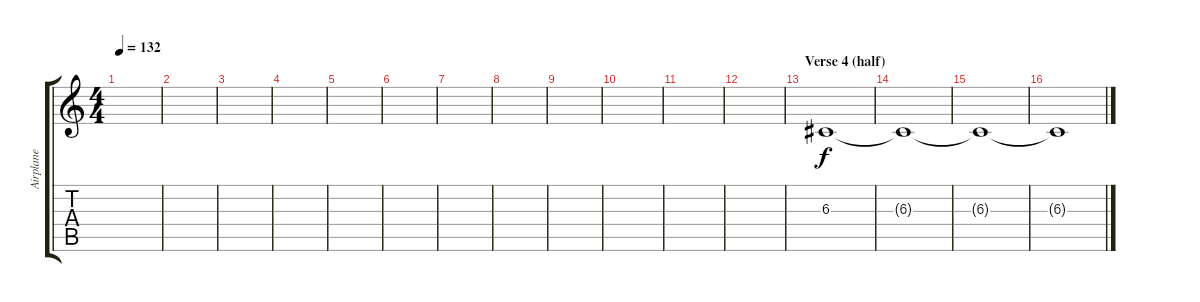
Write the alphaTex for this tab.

\track ("Airplane" "Airplane") {instrument helicopter}
\staff {score tabs}
\tuning (E4 B3 G3 D3 A2 E2) {hide}
\ts (4 4)
\tempo 132
\clef g2
\ks c
|
|
|
|
|
|
|
|
|
|
|
|
\section ("" "Verse 4 (half)")
6.3.1{volume 10} |
6.3{t}.1{dy f volume 15} |
6.3{t}.1{volume 16} |
6.3{t}.1{volume 15}
